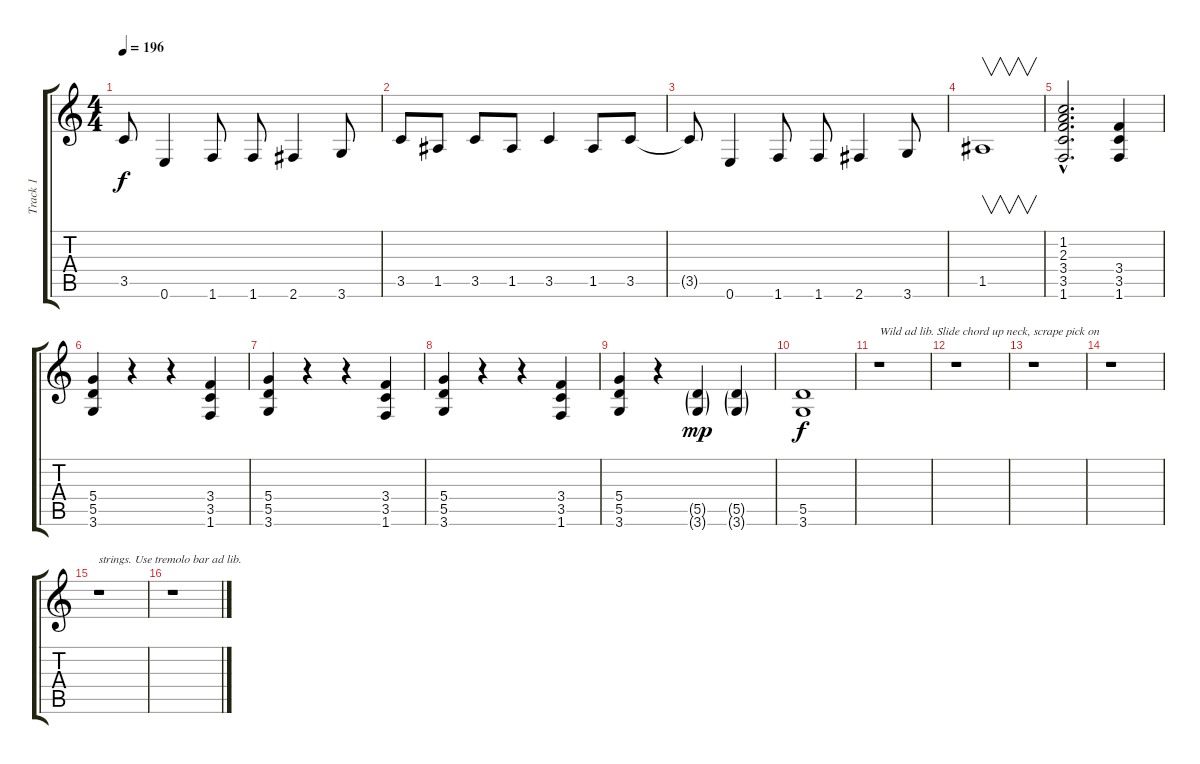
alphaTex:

\track ("Track 1" "Track 1") {instrument electricguitarclean}
\staff {score tabs}
\tuning (E4 B3 G3 D3 A2 E2) {hide}
\ts (4 4)
\tempo 196
\clef g2
\ks c
3.5{t}.8{dy f} 0.6.4 1.6.8 1.6.8 2.6.4 3.6.8 |
3.5.8 1.5.8 3.5.8 1.5.8 3.5.4 1.5.8 3.5.8 |
3.5{t}.8 0.6.4 1.6.8 1.6.8 2.6.4 3.6.8 |
1.5.1{v} |
(1.2{hac} 2.3{hac} 3.4{hac} 3.5{hac} 1.6{hac}).2{d} (3.4 3.5 1.6).4 |
(5.4 5.5 3.6).4 r.4 r.4 (3.4 3.5 1.6).4 |
(5.4 5.5 3.6).4 r.4 r.4 (3.4 3.5 1.6).4 |
(5.4 5.5 3.6).4 r.4 r.4 (3.4 3.5 1.6).4 |
(5.4 5.5 3.6).4 r.4 (5.5{g} 3.6{g}).4{dy mp} (5.5{g} 3.6{g}).4 |
(5.5 3.6).1{dy f} |
r.1{txt "Wild ad lib. Slide chord up neck, scrape pick on "} |
r.1 |
r.1 |
r.1 |
r.1{txt "strings. Use tremolo bar ad lib."} |
r.1
